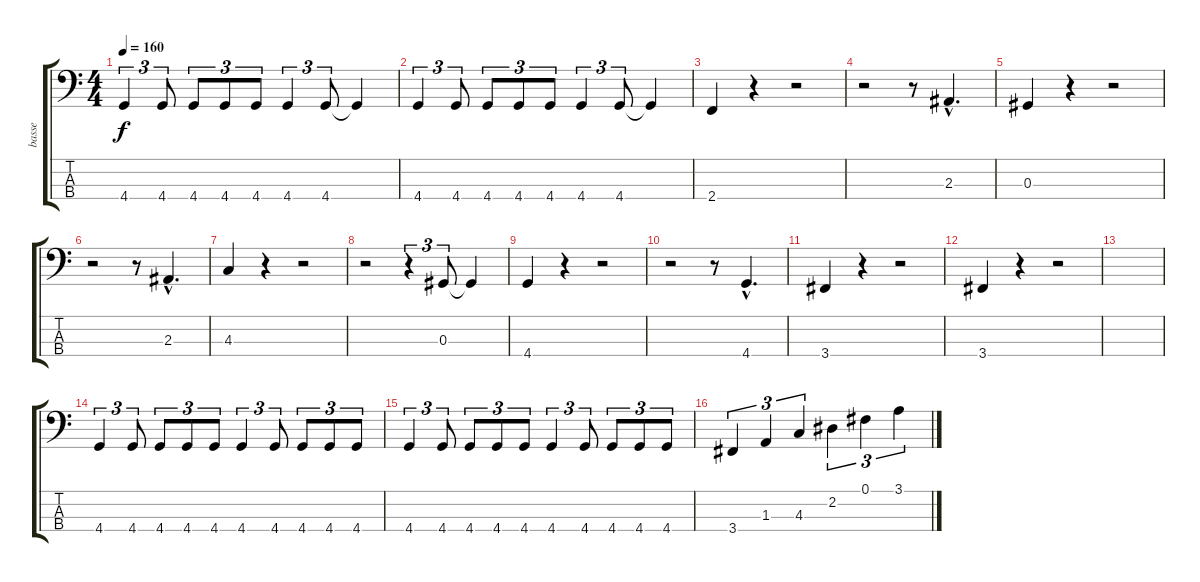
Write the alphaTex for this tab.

\track ("basse" "basse") {instrument electricbasspick}
\staff {score tabs}
\tuning (Gb2 Db2 Ab1 Eb1) {hide}
\ts (4 4)
\tempo 160
\clef f4
\ks c
4.4.4{tu (3 2) dy f} 4.4.8{tu (3 2)} 4.4.8{tu (3 2)} 4.4.8{tu (3 2)} 4.4.8{tu (3 2)} 4.4.4{tu (3 2)} 4.4.8{tu (3 2)} 4.4{t}.4 |
4.4.4{tu (3 2)} 4.4.8{tu (3 2)} 4.4.8{tu (3 2)} 4.4.8{tu (3 2)} 4.4.8{tu (3 2)} 4.4.4{tu (3 2)} 4.4.8{tu (3 2)} 4.4{t}.4 |
2.4.4 r.4 r.2 |
r.2 r.8 2.3{hac}.4{d} |
0.3.4 r.4 r.2 |
r.2 r.8 2.3{hac}.4{d} |
4.3.4 r.4 r.2 |
r.2 r.4{tu (3 2)} 0.3.8{tu (3 2)} 0.3{t}.4 |
4.4.4 r.4 r.2 |
r.2 r.8 4.4{hac}.4{d} |
3.4.4 r.4 r.2 |
3.4.4 r.4 r.2 |
|
4.4.4{tu (3 2)} 4.4.8{tu (3 2)} 4.4.8{tu (3 2)} 4.4.8{tu (3 2)} 4.4.8{tu (3 2)} 4.4.4{tu (3 2)} 4.4.8{tu (3 2)} 4.4.8{tu (3 2)} 4.4.8{tu (3 2)} 4.4.8{tu (3 2)} |
4.4.4{tu (3 2)} 4.4.8{tu (3 2)} 4.4.8{tu (3 2)} 4.4.8{tu (3 2)} 4.4.8{tu (3 2)} 4.4.4{tu (3 2)} 4.4.8{tu (3 2)} 4.4.8{tu (3 2)} 4.4.8{tu (3 2)} 4.4.8{tu (3 2)} |
3.4.4{tu (3 2)} 1.3.4{tu (3 2)} 4.3.4{tu (3 2)} 2.2.4{tu (3 2)} 0.1.4{tu (3 2)} 3.1.4{tu (3 2)}
